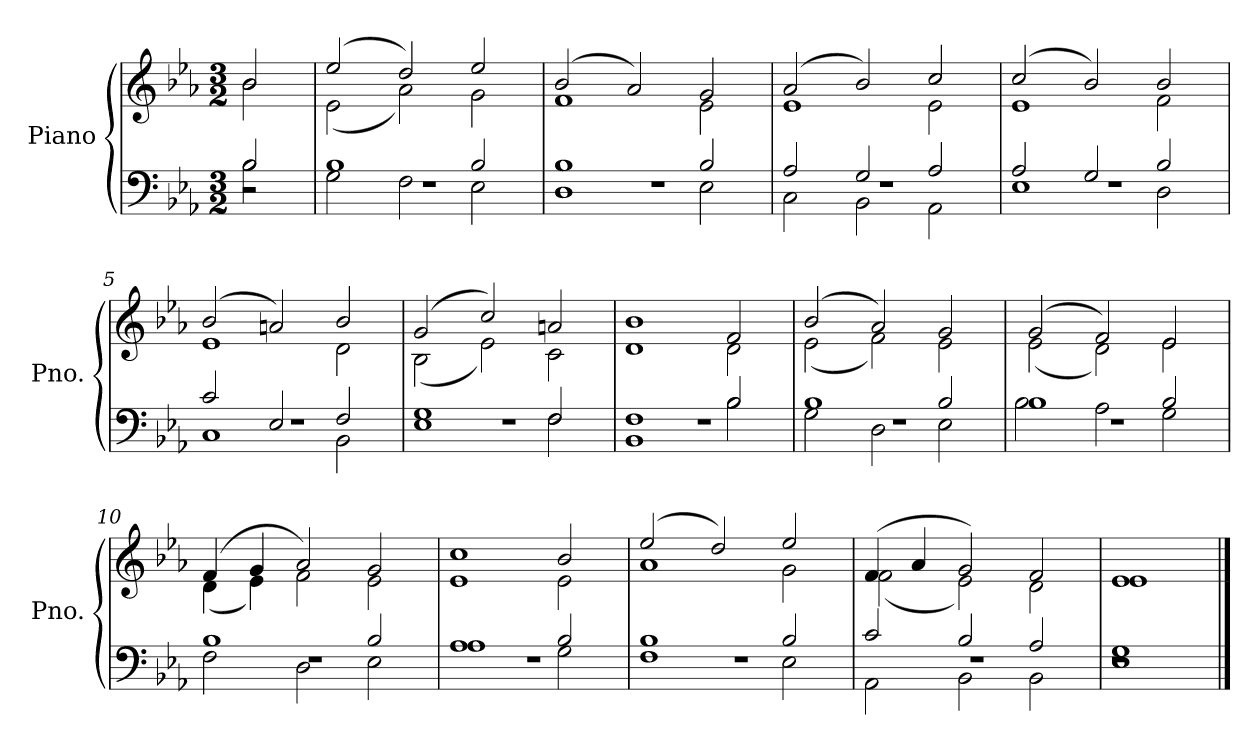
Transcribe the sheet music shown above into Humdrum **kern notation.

**kern	**kern
*part1	*part1
*staff2	*staff1
*I"Piano	*
*I'Pno.	*
*clefF4	*clefG2
*k[b-e-a-]	*k[b-e-a-]
*M3/2	*M3/2
*MM200	*MM200
=	=
*^	*^
*	*^	*	*
2r	2B-/	2B-\	2b-/	2b-\
=1	=1	=1	=1	=1
1.r	1B-	2G\	(2ee-/	(2e-\
.	.	2F\	2dd/)	2a-\)
.	2B-/	2E-\	2ee-/	2g\
=2	=2	=2	=2	=2
1.r	1B-	1D	(2b-/	1f
.	.	.	2a-/)	.
.	2B-/	2E-\	2g/	2e-\
=3	=3	=3	=3	=3
1.r	2A-/	2C\	(2a-/	1e-
.	2G/	2BB-\	2b-/)	.
.	2A-/	2AA-\	2cc/	2e-\
=4	=4	=4	=4	=4
1.r	2A-/	1E-	(2cc/	1e-
.	2G/	.	2b-/)	.
.	2B-/	2D\	2b-/	2f\
=5	=5	=5	=5	=5
1.r	2c/	1C	(2b-/	1e-
.	2E-/	.	2an/)	.
.	2F/	2BB-\	2b-/	2d\
=6	=6	=6	=6	=6
1.r	1G	1E-	(2g/	(2B-\
.	.	.	2cc/)	2e-\)
.	2F/	2F\	2an/	2c\
=7	=7	=7	=7	=7
1.r	1F	1BB-	1b-	1d
.	2B-/	2B-\	2f/	2d\
=8	=8	=8	=8	=8
1.r	1B-	2G\	(2b-/	(2e-\
.	.	2D\	2a-/)	2f\)
.	2B-/	2E-\	2g/	2e-\
=9	=9	=9	=9	=9
1.r	1B-	2B-\	(2g/	(2e-\
.	.	2A-\	2f/)	2d\)
.	2B-/	2G\	2e-/	2e-\
!!LO:LB:g=z	!!
=10	=10	=10	=10	=10
1.r	1B-	2F\	(4f/	(4d\
.	.	.	4g/	4e-\)
.	.	2D\	2a-/)	2f\
.	2B-/	2E-\	2g/	2e-\
=11	=11	=11	=11	=11
1.r	1A-	1A-	1cc	1e-
.	2B-/	2G\	2b-/	2e-\
=12	=12	=12	=12	=12
1.r	1B-	1F	(2ee-/	1a-
.	.	.	2dd/)	.
.	2B-/	2E-\	2ee-/	2g\
=13	=13	=13	=13	=13
1.r	2c/	2AA-\	(4f/	(2f\
.	.	.	4a-/	.
.	2B-/	2BB-\	2g/)	2e-\)
.	2A-/	2BB-\	2f/	2d\
=14	=14	=14	=14	=14
1r	1G	1E-	1e-	1e-
*v	*v	*v	*	*
*	*v	*v
==	==
*-	*-
